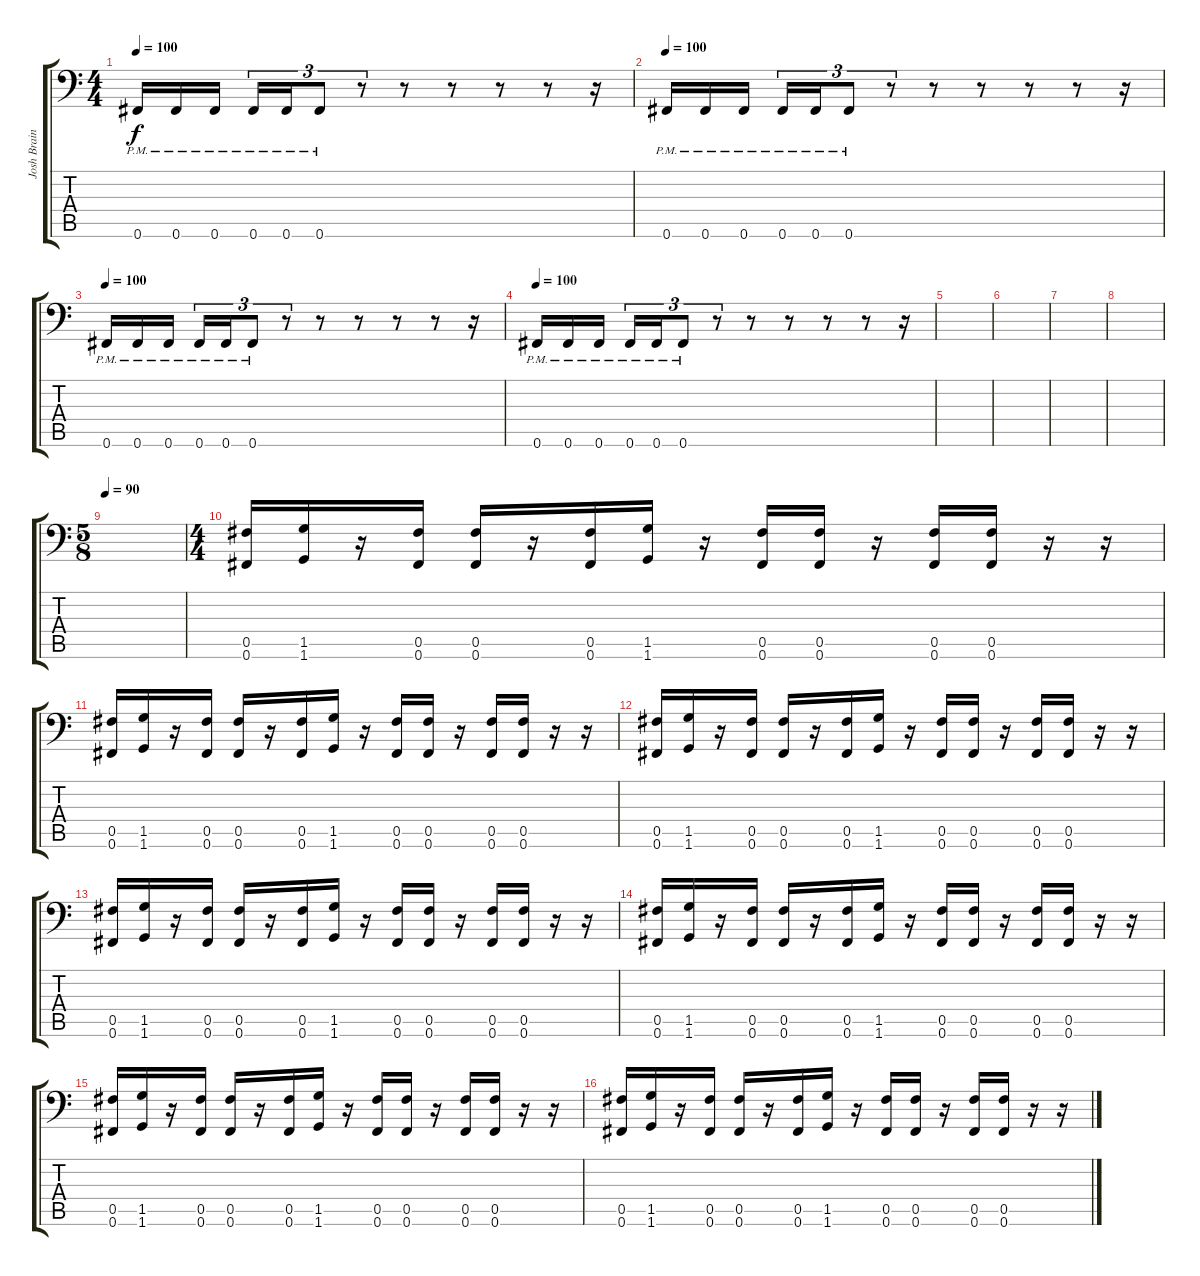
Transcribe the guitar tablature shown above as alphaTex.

\track ("Josh Brainard/Jim Root" "Josh Brain") {instrument distortionguitar}
\staff {score tabs}
\tuning (Db4 Ab3 E3 B2 Gb2 Gb1) {hide}
\ts (4 4)
\tempo 80
\tempo 100
\clef f4
\ks c
0.6{pm}.16{dy f} 0.6{pm}.16 0.6{pm}.16{beam splitsecondary} 0.6{pm}.16{tu (3 2)} 0.6{pm}.16{tu (3 2)} 0.6{pm}.8{tu (3 2)} r.8{tu (3 2)} r.8 r.8 r.8 r.8 r.16 |
\tempo 80
\tempo 100
0.6{pm}.16 0.6{pm}.16 0.6{pm}.16{beam splitsecondary} 0.6{pm}.16{tu (3 2)} 0.6{pm}.16{tu (3 2)} 0.6{pm}.8{tu (3 2)} r.8{tu (3 2)} r.8 r.8 r.8 r.8 r.16 |
\tempo 80
\tempo 100
0.6{pm}.16 0.6{pm}.16 0.6{pm}.16{beam splitsecondary} 0.6{pm}.16{tu (3 2)} 0.6{pm}.16{tu (3 2)} 0.6{pm}.8{tu (3 2)} r.8{tu (3 2)} r.8 r.8 r.8 r.8 r.16 |
\tempo 80
\tempo 100
0.6{pm}.16 0.6{pm}.16 0.6{pm}.16{beam splitsecondary} 0.6{pm}.16{tu (3 2)} 0.6{pm}.16{tu (3 2)} 0.6{pm}.8{tu (3 2)} r.8{tu (3 2)} r.8 r.8 r.8 r.8 r.16 |
|
|
|
|
\ts (5 8)
\tempo 90
|
\ts (4 4)
(0.5 0.6).16 (1.5 1.6).16 r.16 (0.5 0.6).16 (0.5 0.6).16 r.16 (0.5 0.6).16 (1.5 1.6).16 r.16 (0.5 0.6).16 (0.5 0.6).16 r.16 (0.5 0.6).16 (0.5 0.6).16 r.16 r.16 |
(0.5 0.6).16 (1.5 1.6).16 r.16 (0.5 0.6).16 (0.5 0.6).16 r.16 (0.5 0.6).16 (1.5 1.6).16 r.16 (0.5 0.6).16 (0.5 0.6).16 r.16 (0.5 0.6).16 (0.5 0.6).16 r.16 r.16 |
(0.5 0.6).16 (1.5 1.6).16 r.16 (0.5 0.6).16 (0.5 0.6).16 r.16 (0.5 0.6).16 (1.5 1.6).16 r.16 (0.5 0.6).16 (0.5 0.6).16 r.16 (0.5 0.6).16 (0.5 0.6).16 r.16 r.16 |
(0.5 0.6).16 (1.5 1.6).16 r.16 (0.5 0.6).16 (0.5 0.6).16 r.16 (0.5 0.6).16 (1.5 1.6).16 r.16 (0.5 0.6).16 (0.5 0.6).16 r.16 (0.5 0.6).16 (0.5 0.6).16 r.16 r.16 |
(0.5 0.6).16 (1.5 1.6).16 r.16 (0.5 0.6).16 (0.5 0.6).16 r.16 (0.5 0.6).16 (1.5 1.6).16 r.16 (0.5 0.6).16 (0.5 0.6).16 r.16 (0.5 0.6).16 (0.5 0.6).16 r.16 r.16 |
(0.5 0.6).16 (1.5 1.6).16 r.16 (0.5 0.6).16 (0.5 0.6).16 r.16 (0.5 0.6).16 (1.5 1.6).16 r.16 (0.5 0.6).16 (0.5 0.6).16 r.16 (0.5 0.6).16 (0.5 0.6).16 r.16 r.16 |
(0.5 0.6).16 (1.5 1.6).16 r.16 (0.5 0.6).16 (0.5 0.6).16 r.16 (0.5 0.6).16 (1.5 1.6).16 r.16 (0.5 0.6).16 (0.5 0.6).16 r.16 (0.5 0.6).16 (0.5 0.6).16 r.16 r.16
